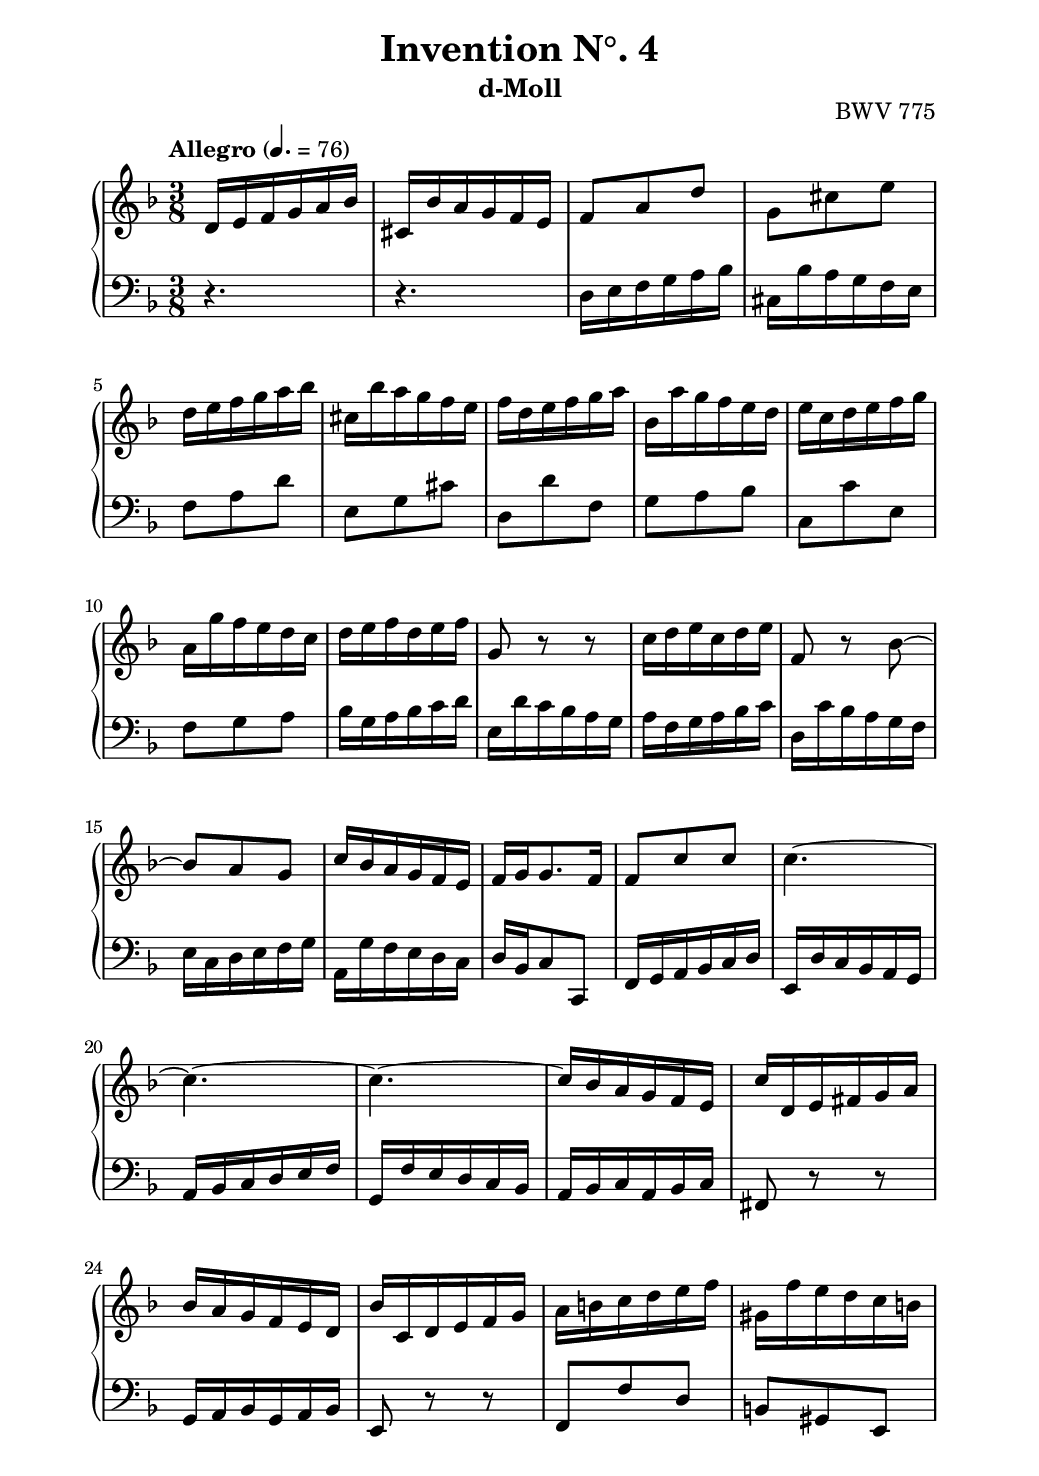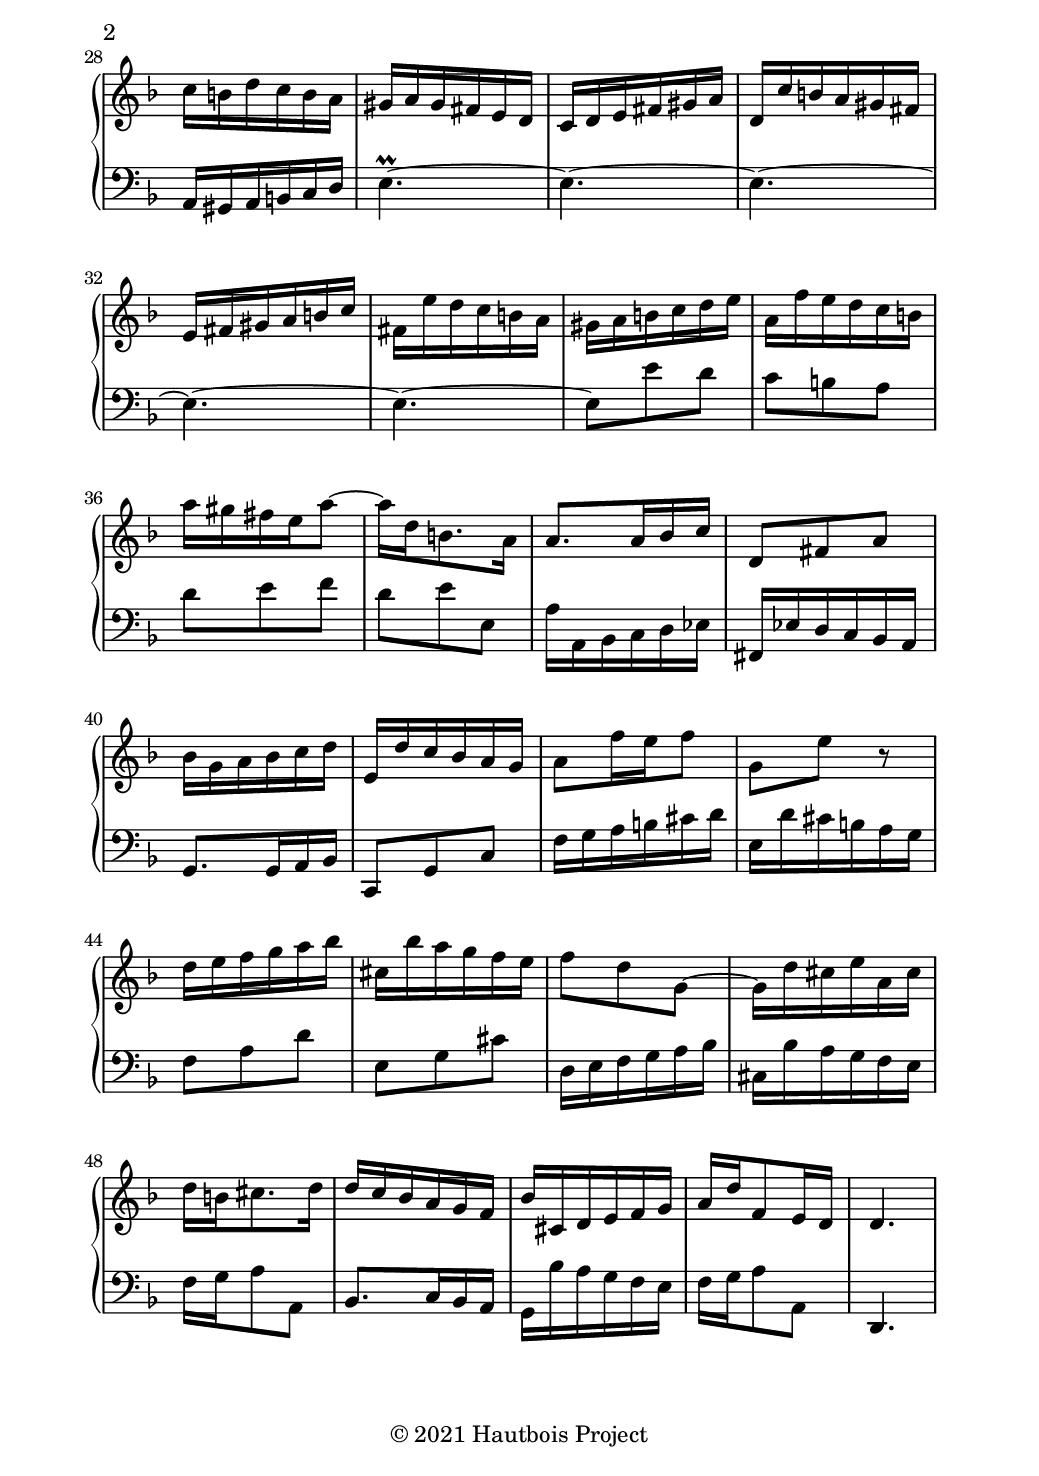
\version "2.22.1"
%% Generated by lilypond-book
%% Options: [exampleindent=10.16\mm,indent=0\mm,line-width=14.5\cm,noragged-right,papersize=a5,quote]
%\include "lilypond-book-preamble.ly"
\include "italiano.ly"

%****************************************************************
% Start cut-&-pastable-section

%****************************************************************

\paper {
  % Set paper
  #(set-paper-size "b5")
  indent = 0\mm
  line-width = 14.5\cm
  ragged-right = ##f
  line-width = #(- line-width (* mm 3.000000) (* mm 1))
}

\layout {
  
}

%*****************************************
%  Set Header
%*****************************************
\header {
  title = "Invention N°. 4"
  subtitle = "d-Moll"
  opus = "BWV 775"
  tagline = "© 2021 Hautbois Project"
}

%*****************************************
% Start Voice
% Write the voices here
%*****************************************
MyMeter = \time 3/8
MyTempo = \tempo "Allegro" 4. = 76
MyKey = \key re \minor
PieceName = "d-Moll"

VoiceI = \relative {
  %bar 1 - 4
  re'16 mi fa sol la sib  
  dod, sib' la sol fa mi
  fa8 la re
  sol, dod mi
  
  %bar 5 - 8
  re16 mi fa sol la sib
  dod, sib' la sol fa mi
  fa re mi fa sol la
  sib, la' sol fa mi re
  
  %bar 9 - 12
  mi do re mi fa sol
  la, sol' fa mi re do
  re mi fa re mi fa
  sol,8 r8 r8

  %bar 13 - 16
  do16 re mi do re mi
  fa,8 r sib~
  sib la sol
  do16 sib la sol fa mi

  %bar 17 - 20
  fa sol sol8. fa16
  fa8 do' do
  do4.~
  do4.~

  %bar 21 - 24
  do4.~
  do16 sib la sol fa mi
  do' re, mi fad sol la
  sib la sol fa mi re

  %bar 25 - 28
  sib' do, re mi fa sol
  la si do re mi fa
  sold, fa' mi re do si
  do si re do si la

  %bar 29 - 32
  sold la sold fad mi re
  do re mi fad sold la 
  re, do' si la sold fad
  mi fad sold la si do

  %bar 33 - 36
  fad, mi' re do si la
  sold la si do re mi
  la, fa' mi re do si
  la' sold fad mi la8~

  %bar 37 - 40
  la16 re, si8. la16
  la8. la16 sib do
  re,8 fad la
  sib16 sol la sib do re

  %bar 41 - 44
  mi, re' do sib la sol
  la8 fa'16 mi fa8
  sol, mi' r
  re16 mi fa sol la sib 

  %bar 45 - 48
  dod, sib' la sol fa mi
  fa8 re sol,~
  sol16 re' dod mi la, dod
  re si dod8. re16

  %bar 49 - 52
  re do sib la sol fa
  sib dod, re mi fa sol
  la re fa,8 mi16 re
  re4.

}


BassoI = \relative {
  %bar 1 - 4
  r4.
  r4.
  re16 mi fa sol la sib
  dod, sib' la sol fa mi
  
  %bar 5 - 8
  fa8 la re
  mi, sol dod
  re, re' fa,
  sol la sib

  %bar 9 - 12
  do, do' mi,
  fa sol la
  sib16 sol la sib do re
  mi, re' do sib la sol

  %bar 13 - 16
  la fa sol la sib do
  re, do' sib la sol fa
  mi do re mi fa sol
  la, sol' fa mi re do

  %bar 17 - 20
  re sib do8 do,
  fa16 sol la sib do re
  mi, re' do sib la sol
  la sib do re mi fa
  
  %bar 21 - 24
  sol, fa' mi re do sib
  la sib do la sib do
  fad,8 r8 r8
  sol16 la sib sol la sib

  %bar 25 - 28
  mi,8 r8 r8
  fa fa' re
  si sold mi
  la16 sold la si do re

  %bar 29 - 32
  mi4.~\prall
  mi4.~
  mi4.~
  mi4.~

  %bar 33 - 36
  mi4.~
  mi8 mi' re
  do si la
  re mi fa

  %bar 37 - 40
  re mi mi,
  la16 la, sib do re mib
  fad, mib' re do sib la
  sol8. sol16 la sib

  %bar 41 - 44
  do,8 sol' do
  fa16 sol la si dod re
  mi, re' dod si la sol
  fa8 la re

  %bar 45 - 48
  mi, sol dod
  re,16 mi fa sol la sib
  dod, sib' la sol fa mi
  fa sol la8 la,

  %bar 49 - 52
  sib8. do16 sib la
  sol sib' la sol fa mi
  fa sol la8 la,
  re,4.

}


%*****************************************
%  Start Score
%*****************************************

%\markup { \vspace #1 }
\score {
  \header {
    %piece = \PieceName
  }
  \new PianoStaff <<
    \new Staff { 
      \clef "treble" 
      \MyTempo
      \MyKey
      \MyMeter
        \VoiceI
    }
    \new Staff { 
      \clef "bass"
      \MyTempo
      \MyKey
      \MyMeter
        \BassoI
    }
  >>
}

